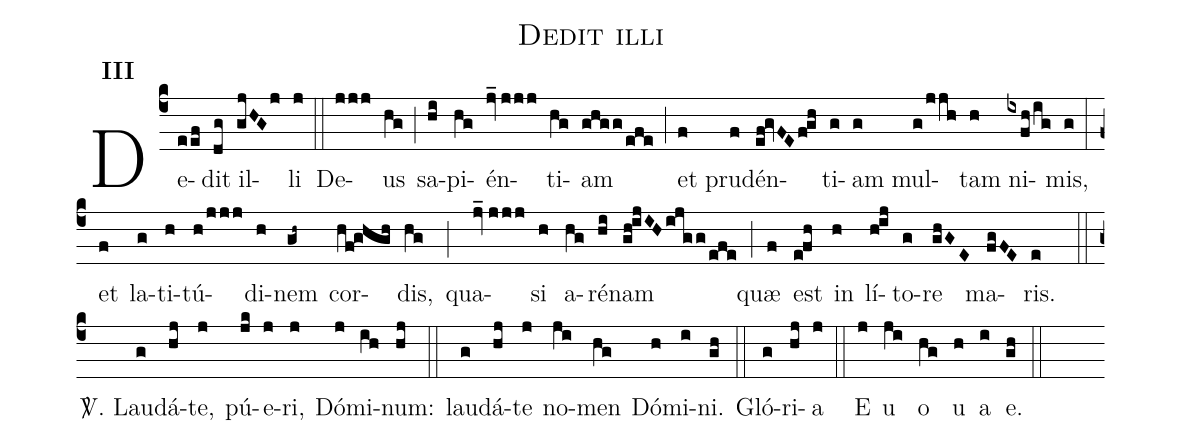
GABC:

name:Dedit illi;
mode:III;
office-part:Introitus;
%%
(c4) De(eef)dit(dg) il(gjHGj)li(j) (::) De(jjj)us(hg) (;) sa(hi)pi(hg)én(jv_//jjj)ti(hg)am(ghgg/efe) (;) et(f) pru(f)dén(ef!gvFE/f!gh)ti(g)am(g) mul(g/jjh)tam(h) ni(ixfh/ig)mis,(g) (:) et(f) la(g)ti(h)tú(h/jjj)di(h)nem(gh~) cor(hf!ghgh)dis,(hg) (;) qua(jv_//jjj)si(h) a(hg)ré(hi)nam(gh!ijIH/ijgg/efe) (;) quæ(f) est(e!fh) in(h) lí(h!ij)to(g)re(ghGE) ma(fgFE)ris.(e) (::) <sp>V/</sp>. Lau(g)dá(hj)te,(j) pú(jk)e(j)ri,(j) Dó(j)mi(ih)num:(hj) (::) lau(g)dá(hj)te(j) no(ji)men(hg) Dó(h)mi(i)ni.(gh) (::) Gló(g)ri(hj)a(j) (::) E(j) u(ji) o(hg) u(h) a(i) e.(gh) (::)
